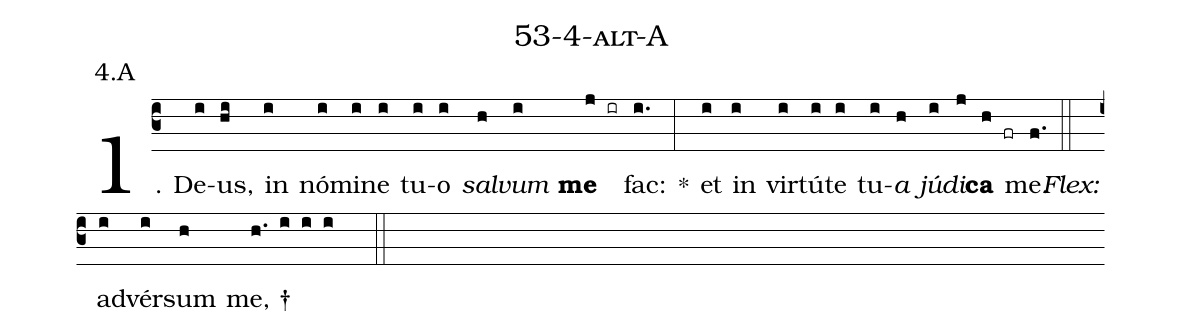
name: 53-4-alt-A;
annotation: 4.A;
%%
(c3)1. De(i)us,(hi) in(i) nó(i)mi(i)ne(i) tu(i)o(i) <i>sal</i>(h)<i>vum</i>(i) <b>me</b>(j ir) fac:(i.) *(:) et(i) in(i) vir(i)tú(i)te(i) tu(i)<i>a</i>(h) <i>jú</i>(i)<i>di</i>(j)<b>ca</b>(h fr) me.(f.) (::)
<i>Flex:</i>()  ad(i)vér(i)sum(h) me, †(h. i i i  ::)
